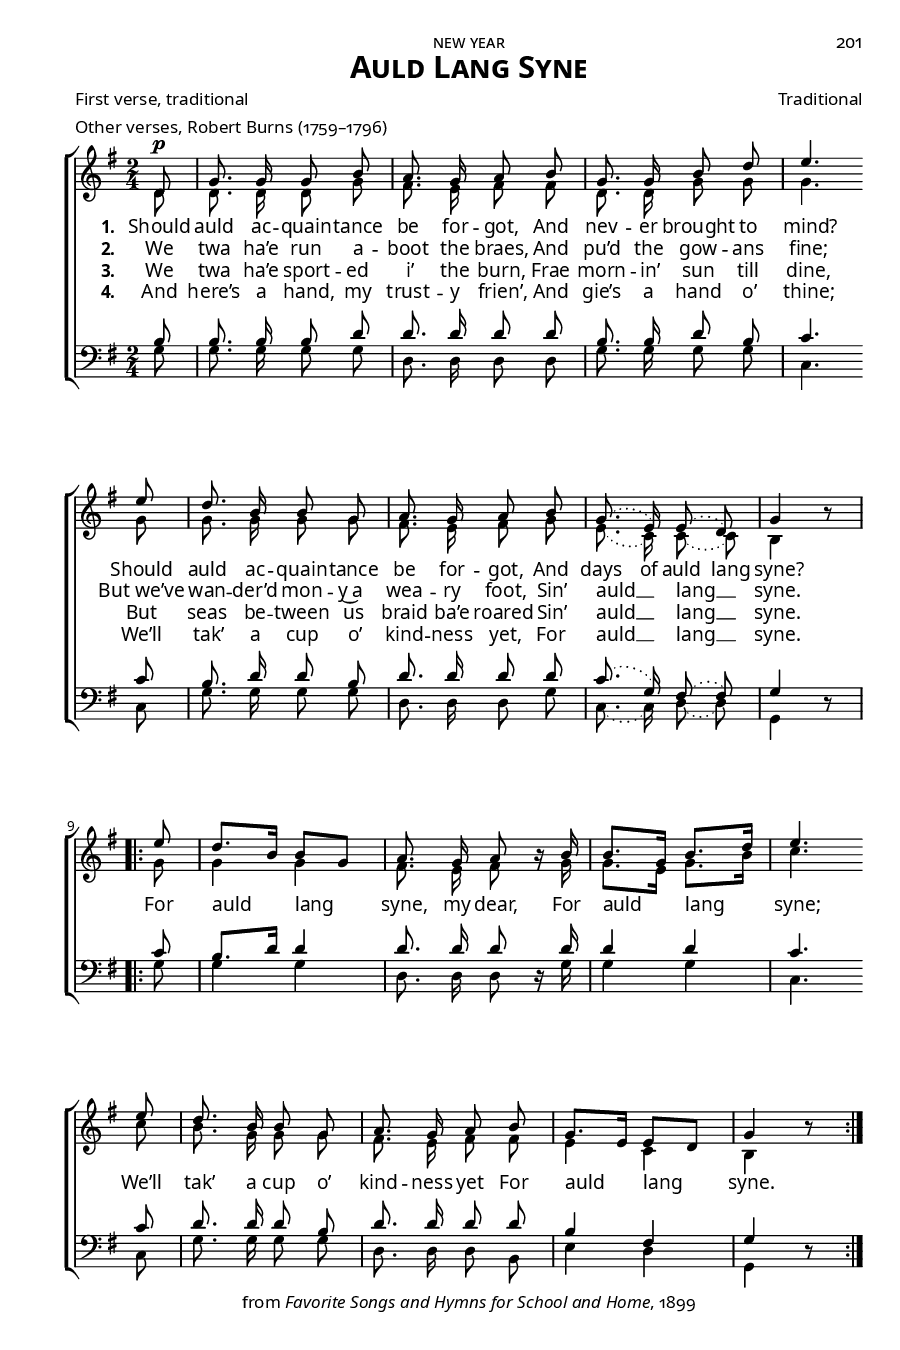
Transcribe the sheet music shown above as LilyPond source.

\version "2.14.2"
\include "util.ly"
\header {
  title = \markup{\override #'(font-name . "Garamond Premier Pro Semibold"){ \abs-fontsize #15 \smallCapsOldStyle"Auld Lang Syne"}}
  poet = \markup\oldStyleNum"First verse, traditional"
  meter = \markup\oldStyleNum"Other verses, Robert Burns (1759–1796)"
  composer = \markup\oldStyleNum"Traditional"
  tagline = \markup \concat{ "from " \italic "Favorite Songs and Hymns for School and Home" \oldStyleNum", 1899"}
}
\paper {
  %print-all-headers = ##t
  paper-height = 9\in
  paper-width = 6\in
  indent = 0\in
  %system-system-spacing = #'((basic-distance . 10) (padding . 0))
  %system-system-spacing =
  %  #'((basic-distance . 0)
  %     (minimum-distance . 0)
  %     (padding . -0.35)
  %     (stretchability . 100))
  ragged-last-bottom = ##f
  ragged-bottom = ##f
  two-sided = ##t
  inner-margin = 0.5\in
  outer-margin = 0.25\in
  top-margin = 0.25\in
  bottom-margin = 0.25\in
  first-page-number = #201
  print-first-page-number = ##t
  headerLine = \markup{\override #'(font-name . "Garamond Premier Pro") \smallCapsOldStyle"new year"}
  oddHeaderMarkup = \markup\fill-line{
     \override #'(font-name . "Garamond Premier Pro")\abs-fontsize #8.5
     \combine 
        \fill-line{"" \on-the-fly #print-page-number-check-first
        \oldStylePageNum""
        }
        \fill-line{\headerLine}
  }
  evenHeaderMarkup = \markup {
     \override #'(font-name . "Garamond Premier Pro")\abs-fontsize #8.5
     \combine
        \on-the-fly #print-page-number-check-first
        \oldStylePageNum""
        \fill-line{\headerLine}
  }
}
#(set-global-staff-size 15) \paper{ #(define fonts (make-pango-font-tree "GoudyOlSt BT" "Garamond Premier Pro" "Garamond Premier Pro" (/ 15 20))) }
global = {
  \key g \major
  \time 2/4
  \autoBeamOff
  \override DynamicLineSpanner #'staff-padding = #0.0
  \override DynamicLineSpanner #'Y-extent = #'(-1 . 1)
}

sopMusic = \relative c' {
  \partial 8 d8^\p |
  g8. g16 g8 b |
  a8. g16 a8 b |
  g8. g16 b8 d |
  e4. \bar""\break e8 |
  d8. b16 b8 g |
  
  a8. g16 a8 b |
  \slurDotted g8.( e16) e8( d) |
  \partial 4. g4 b8\rest \bar "|:" \break
  \partial 8 e8 |
  d8.[ b16] b8[ g] |
  a8. g16 a8 b16\rest b |
  
  b8.[ g16] b8.[ d16] |
  e4. \bar""\break e8 |
  d8. b16 b8 g |
  a8. g16 a8 b |
  g8.[ e16] e8[ d] |
  \partial 4. g4  b8\rest \bar ":|"
}
sopWords = \lyricmode {
  
}

altoMusic = \relative c' {
  d8 |
  d8. d16 d8 g |
  fis8. e16 fis8 fis |
  d8. d16 g8 g |
  g4. g8 |
  g8. g16 g8 g |
  
  fis8. e16 fis8 g |
  \slurDotted e8.( c16) c8( c) |
  b4 s8 |
  g'8 |
  g4 g |
  fis8. e16 fis8 s16 g |
  
  g8.[ e16] g8.[ b16] |
  c4. c8 |
  b8. g16 g8 g |
  fis8. e16 fis8 fis |
  e4 c4 |
  b4 s8 \bar ":|"
}
altoWords = \lyricmode {
  \dropLyricsV
  \set stanza = #"1. "
  \set ignoreMelismata = ##t
  Should auld ac -- quain -- tance be for -- got,
  And nev -- er brought to mind?
  Should auld ac -- quain -- tance be for -- got,
  And days of auld lang syne?

  \unset ignoreMelismata
  \set associatedVoice = "sopranos"
  For auld lang syne, my dear,
  For auld lang syne;
  We’ll tak’ a cup o’ kind -- ness yet
  For auld lang syne.
  
}
altoWordsII = \lyricmode {
  \dropLyricsV
%\markup\italic
  \set stanza = #"2. "
  We twa ha’e run a -- boot the braes,
  And pu’d the gow -- ans fine;
  But_we’ve wan -- der’d mon -- y~a wea -- ry foot,
  Sin’ auld __ lang __ syne.
}
altoWordsIII = \lyricmode {
  \dropLyricsV
  \set stanza = #"3. "
  We twa ha’e sport -- ed i’ the burn,
  Frae morn -- in’ sun till dine,
  But seas be -- tween us braid ba’e roared
  Sin’ auld __ lang __ syne.
}
altoWordsIV = \lyricmode {
  \dropLyricsV
  \set stanza = #"4. "
  And here’s a hand, my trust -- y frien’,
  And gie’s a hand o’ thine;
  We’ll tak’ a cup o’ kind -- ness yet,
  For auld __ lang __ syne.
}
altoWordsV = \lyricmode {
  \set stanza = #"5. "
  \set ignoreMelismata = ##t
}
altoWordsVI = \lyricmode {
  \set stanza = #"6. "
  \set ignoreMelismata = ##t
}
tenorMusic = \relative c' {
  b8 |
  b8. b16 b8 d |
  d8. d16 d8 d |
  b8. b16 d8 b |
  c4. c8 |
  b8. d16 d8 b |
  
  d8. d16 d8 d |
  \slurDotted c8.( g16) fis8( fis) |
  g4 s8 |
  c |
  b8.[ d16] d4 |
  d8. d16 d8 s16 d |
  
  d4 d |
  c4. c8 |
  d8. d16 d8 b |
  d8. d16 d8 d |
  b4 fis |
  g s8 \bar ":|"
}
tenorWords = \lyricmode {

}

bassMusic = \relative c {
  g'8 |
  g8. g16 g8 g |
  d8. d16 d8 d |
  g8. g16 g8 g |
  c,4. c8 |
  g'8. g16 g8 g |
  
  d8. d16 d8 g |
  \slurDotted c,8.( c16) d8( d) |
  g,4 d'8\rest |
  g |
  g4 g4 |
  d8. d16 d8 d16\rest g |
  
  g4 g |
  c,4. c8 |
  g'8. g16 g8 g |
  d8. d16 d8 b |
  e4 d |
  g, d'8\rest \bar ":|"
}
bassWords = \lyricmode {

}

pianoRH = \relative c' {
  
}
pianoLH = \relative c' {
  
}

\score {
  <<
   \new ChoirStaff <<
    \new Staff = women <<
      \new Voice = "sopranos" { \voiceOne << \global \sopMusic >> }
      \new Voice = "altos" { \voiceTwo << \global \altoMusic >> }
    >>
    \new Lyrics \with { alignAboveContext = #"women" \override VerticalAxisGroup #'nonstaff-relatedstaff-spacing = #'((basic-distance . 1))} \lyricsto "sopranos" \sopWords
    \new Lyrics = "altosVI"  \with { alignBelowContext = #"women" } \lyricsto "altos" \altoWordsVI
    \new Lyrics = "altosV"  \with { alignBelowContext = #"women" } \lyricsto "altos" \altoWordsV
    \new Lyrics = "altosIV"  \with { alignBelowContext = #"women" } \lyricsto "altos" \altoWordsIV
    \new Lyrics = "altosIII"  \with { alignBelowContext = #"women" } \lyricsto "altos" \altoWordsIII
    \new Lyrics = "altosII"  \with { alignBelowContext = #"women" } \lyricsto "altos" \altoWordsII
    \new Lyrics = "altos"  \with { alignBelowContext = #"women" \override VerticalAxisGroup #'nonstaff-relatedstaff-spacing = #'((basic-distance . 1))} \lyricsto "altos" \altoWords
   \new Staff = men <<
      \clef bass
      \new Voice = "tenors" { \voiceOne << \global \tenorMusic >> }
      \new Voice = "basses" { \voiceTwo << \global \bassMusic >> }
    >>
    \new Lyrics \with { alignAboveContext = #"men" \override VerticalAxisGroup #'nonstaff-relatedstaff-spacing = #'((basic-distance . 1)) } \lyricsto "tenors" \tenorWords
    \new Lyrics \with { alignBelowContext = #"men" \override VerticalAxisGroup #'nonstaff-relatedstaff-spacing = #'((basic-distance . 1)) } \lyricsto "basses" \bassWords
  >>
%    \new PianoStaff << \new Staff { \new Voice { \pianoRH } } \new Staff { \clef "bass" \pianoLH } >>
  >>
  \layout {
    \context {
      \Score
      %\override SpacingSpanner #'base-shortest-duration = #(ly:make-moment 1 8)
      %\override SpacingSpanner #'common-shortest-duration = #(ly:make-moment 1 4)
    }
    \context {
      % Remove all empty staves
      % \Staff \RemoveEmptyStaves \override VerticalAxisGroup #'remove-first = ##t
    }
    \context {
      \Lyrics
      \override LyricText #'X-offset = #center-on-word
    }
  }
}

